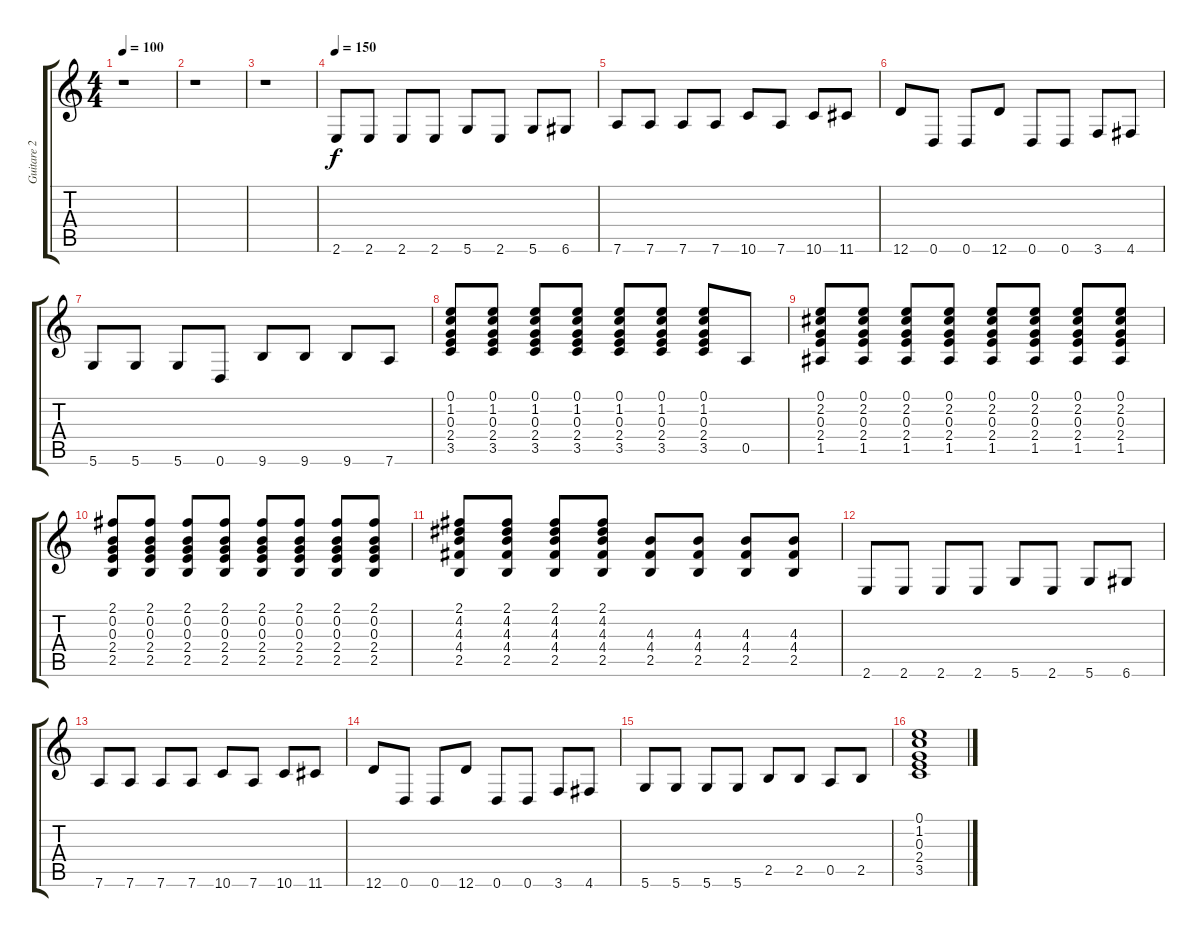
\track ("Guitare 2" "Guitare 2") {instrument overdrivenguitar}
\staff {score tabs}
\tuning (E4 B3 G3 D3 A2 D2) {hide}
\ts (4 4)
\tempo 100
\clef g2
\ks c
r.1{dy f} |
r.1 |
r.1 |
\tempo 150
2.6.8 2.6.8 2.6.8 2.6.8 5.6.8 2.6.8 5.6.8 6.6.8 |
7.6.8 7.6.8 7.6.8 7.6.8 10.6.8 7.6.8 10.6.8 11.6.8 |
12.6.8 0.6.8 0.6.8 12.6.8 0.6.8 0.6.8 3.6.8 4.6.8 |
5.6.8 5.6.8 5.6.8 0.6.8 9.6.8 9.6.8 9.6.8 7.6.8 |
(0.1 1.2 0.3 2.4 3.5).8 (0.1 1.2 0.3 2.4 3.5).8 (0.1 1.2 0.3 2.4 3.5).8 (0.1 1.2 0.3 2.4 3.5).8 (0.1 1.2 0.3 2.4 3.5).8 (0.1 1.2 0.3 2.4 3.5).8 (0.1 1.2 0.3 2.4 3.5).8 0.5.8 |
(0.1 2.2 0.3 2.4 1.5).8 (0.1 2.2 0.3 2.4 1.5).8 (0.1 2.2 0.3 2.4 1.5).8 (0.1 2.2 0.3 2.4 1.5).8 (0.1 2.2 0.3 2.4 1.5).8 (0.1 2.2 0.3 2.4 1.5).8 (0.1 2.2 0.3 2.4 1.5).8 (0.1 2.2 0.3 2.4 1.5).8 |
(2.1 0.2 0.3 2.4 2.5).8 (2.1 0.2 0.3 2.4 2.5).8 (2.1 0.2 0.3 2.4 2.5).8 (2.1 0.2 0.3 2.4 2.5).8 (2.1 0.2 0.3 2.4 2.5).8 (2.1 0.2 0.3 2.4 2.5).8 (2.1 0.2 0.3 2.4 2.5).8 (2.1 0.2 0.3 2.4 2.5).8 |
(2.1 4.2 4.3 4.4 2.5).8 (2.1 4.2 4.3 4.4 2.5).8 (2.1 4.2 4.3 4.4 2.5).8 (2.1 4.2 4.3 4.4 2.5).8 (4.3 4.4 2.5).8 (4.3 4.4 2.5).8 (4.3 4.4 2.5).8 (4.3 4.4 2.5).8 |
2.6.8 2.6.8 2.6.8 2.6.8 5.6.8 2.6.8 5.6.8 6.6.8 |
7.6.8 7.6.8 7.6.8 7.6.8 10.6.8 7.6.8 10.6.8 11.6.8 |
12.6.8 0.6.8 0.6.8 12.6.8 0.6.8 0.6.8 3.6.8 4.6.8 |
5.6.8 5.6.8 5.6.8 5.6.8 2.5.8 2.5.8 0.5.8 2.5.8 |
(0.1 1.2 0.3 2.4 3.5).1
